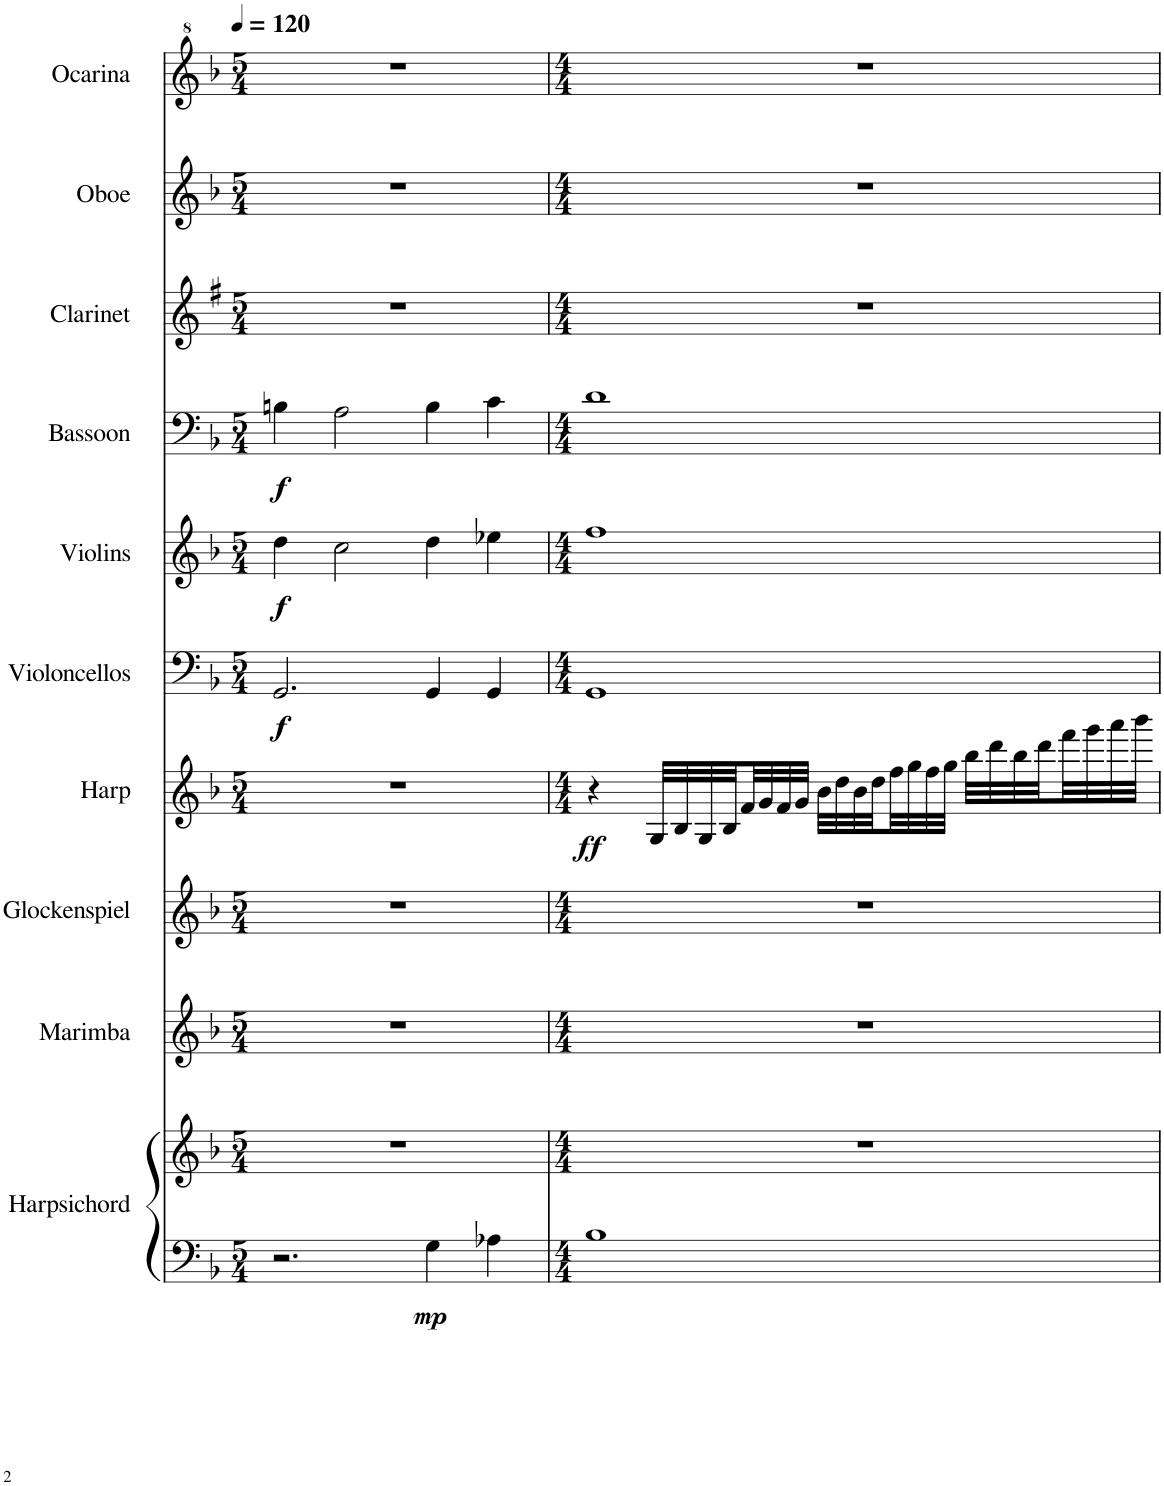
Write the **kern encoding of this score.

**kern	**kern	**dynam	**kern	**kern	**kern	**dynam	**kern	**dynam	**kern	**dynam	**kern	**dynam	**kern	**kern	**kern
*part10	*part10	*part10	*part9	*part8	*part7	*part7	*part6	*part6	*part5	*part5	*part4	*part4	*part3	*part2	*part1
*staff11	*staff10	*staff10/11	*staff9	*staff8	*staff7	*staff7	*staff6	*staff6	*staff5	*staff5	*staff4	*staff4	*staff3	*staff2	*staff1
*I"Harpsichord	*	*	*I"Marimba	*I"Glockenspiel	*I"Harp	*	*I"Violoncellos	*	*I"Violins	*	*I"Bassoon	*	*I"Clarinet	*I"Oboe	*I"Ocarina
*I'Hch.	*	*	*I'Mrm.	*I'Glk.	*I'Hrp.	*	*I'Vcs.	*	*I'Vlns.	*	*I'Bsn.	*	*I'Cl.	*I'Ob.	*I'Oc.
*clefF4	*clefG2	*	*clefG2	*clefG2	*clefG2	*	*clefF4	*	*clefG2	*	*clefF4	*	*clefG2	*clefG2	*clefG^2
*	*	*	*	*Trd-14c-24	*	*	*	*	*	*	*	*	*Trd1c2	*	*
*k[b-]	*k[b-]	*	*k[b-]	*k[b-]	*k[b-]	*	*k[b-]	*	*k[b-]	*	*k[b-]	*	*k[f#]	*k[b-]	*k[b-]
*M5/4	*M5/4	*	*M5/4	*M5/4	*M5/4	*	*M5/4	*	*M5/4	*	*M5/4	*	*M5/4	*M5/4	*M5/4
*MM120	*MM120	*	*MM120	*MM120	*MM120	*	*MM120	*	*MM120	*	*MM120	*	*MM120	*MM120	*MM120
=1	=1	=1	=1	=1	=1	=1	=1	=1	=1	=1	=1	=1	=1	=1	=1
!	!	!	!	!	!	!	!	!LO:DY:b	!	!LO:DY:b	!	!LO:DY:b	!	!	!
2.r	4%5r	.	4%5r	4%5r	4%5r	.	2.GG/	f	4dd\	f	4Bn\	f	4%5r	4%5r	4%5r
.	.	.	.	.	.	.	.	.	2cc\	.	2A\	.	.	.	.
!	!	!LO:DY:b=2	!	!	!	!	!	!	!	!	!	!	!	!	!
4G\	.	mp	.	.	.	.	4GG/	.	4dd\	.	4B\	.	.	.	.
4A-X\	.	.	.	.	.	.	4GG/	.	4ee-X\	.	4c\	.	.	.	.
=2	=2	=2	=2	=2	=2	=2	=2	=2	=2	=2	=2	=2	=2	=2	=2
*M4/4	*M4/4	*	*M4/4	*M4/4	*M4/4	*	*M4/4	*	*M4/4	*	*M4/4	*	*M4/4	*M4/4	*M4/4
!	!	!	!	!	!	!LO:DY:b	!	!	!	!	!	!	!	!	!
1B-	1r	.	1r	1r	4r	ff	1GG	.	1ff	.	1d	.	1r	1r	1r
.	.	.	.	.	32G/LLL	.	.	.	.	.	.	.	.	.	.
.	.	.	.	.	32B-/	.	.	.	.	.	.	.	.	.	.
.	.	.	.	.	32G/	.	.	.	.	.	.	.	.	.	.
.	.	.	.	.	32B-/	.	.	.	.	.	.	.	.	.	.
.	.	.	.	.	32f/	.	.	.	.	.	.	.	.	.	.
.	.	.	.	.	32g/	.	.	.	.	.	.	.	.	.	.
.	.	.	.	.	32f/	.	.	.	.	.	.	.	.	.	.
.	.	.	.	.	32g/JJJ	.	.	.	.	.	.	.	.	.	.
.	.	.	.	.	32b-\LLL	.	.	.	.	.	.	.	.	.	.
.	.	.	.	.	32dd\	.	.	.	.	.	.	.	.	.	.
.	.	.	.	.	32b-\	.	.	.	.	.	.	.	.	.	.
.	.	.	.	.	32dd\	.	.	.	.	.	.	.	.	.	.
.	.	.	.	.	32ff\	.	.	.	.	.	.	.	.	.	.
.	.	.	.	.	32gg\	.	.	.	.	.	.	.	.	.	.
.	.	.	.	.	32ff\	.	.	.	.	.	.	.	.	.	.
.	.	.	.	.	32gg\JJJ	.	.	.	.	.	.	.	.	.	.
.	.	.	.	.	32bb-\LLL	.	.	.	.	.	.	.	.	.	.
.	.	.	.	.	32ddd\	.	.	.	.	.	.	.	.	.	.
.	.	.	.	.	32bb-\	.	.	.	.	.	.	.	.	.	.
.	.	.	.	.	32ddd\	.	.	.	.	.	.	.	.	.	.
.	.	.	.	.	32fff\	.	.	.	.	.	.	.	.	.	.
.	.	.	.	.	32ggg\	.	.	.	.	.	.	.	.	.	.
.	.	.	.	.	32aaa\	.	.	.	.	.	.	.	.	.	.
.	.	.	.	.	32bbb-\JJJ	.	.	.	.	.	.	.	.	.	.
=	=	=	=	=	=	=	=	=	=	=	=	=	=	=	=
*-	*-	*-	*-	*-	*-	*-	*-	*-	*-	*-	*-	*-	*-	*-	*-
